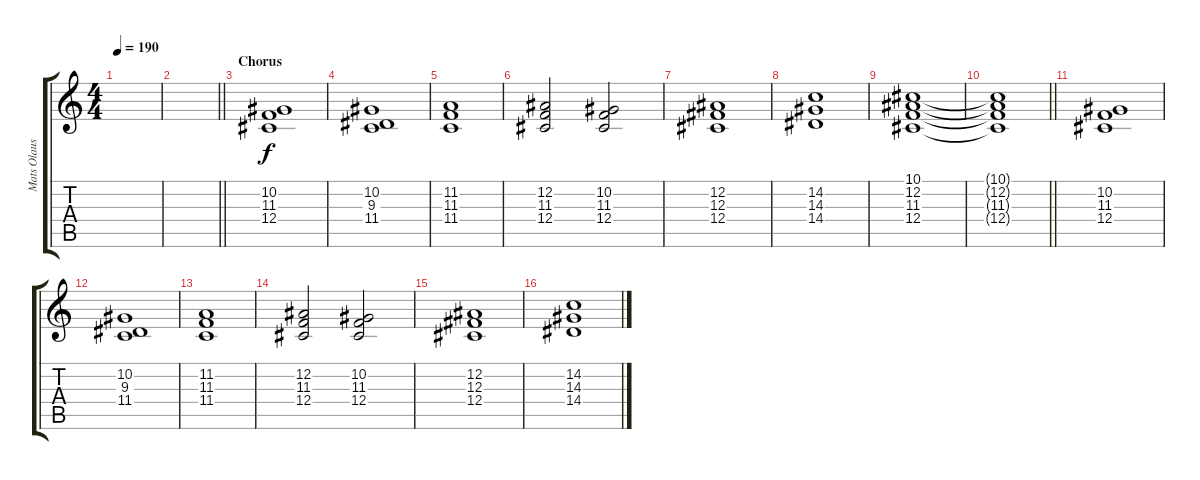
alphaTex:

\track ("Mats Olausson" "Mats Olaus") {instrument stringensemble1}
\staff {score tabs}
\tuning (Eb4 Bb3 Gb3 Db3 Ab2 Eb2) {hide}
\ts (4 4)
\tempo 190
\clef g2
\ks c
|
\barLineRight lightlight
|
\section ("" "Chorus")
(10.2 11.3 12.4).1 |
(10.2 9.3 11.4).1 |
(11.2 11.3 11.4).1 |
(12.2 11.3 12.4).2 (10.2 11.3 12.4).2 |
(12.2 12.3 12.4).1 |
(14.2 14.3 14.4).1 |
(10.1 12.2 11.3 12.4).1 |
\barLineRight lightlight
(10.1{t} 12.2{t} 11.3{t} 12.4{t}).1 |
(10.2 11.3 12.4).1 |
(10.2 9.3 11.4).1 |
(11.2 11.3 11.4).1 |
(12.2 11.3 12.4).2 (10.2 11.3 12.4).2 |
(12.2 12.3 12.4).1 |
(14.2 14.3 14.4).1
